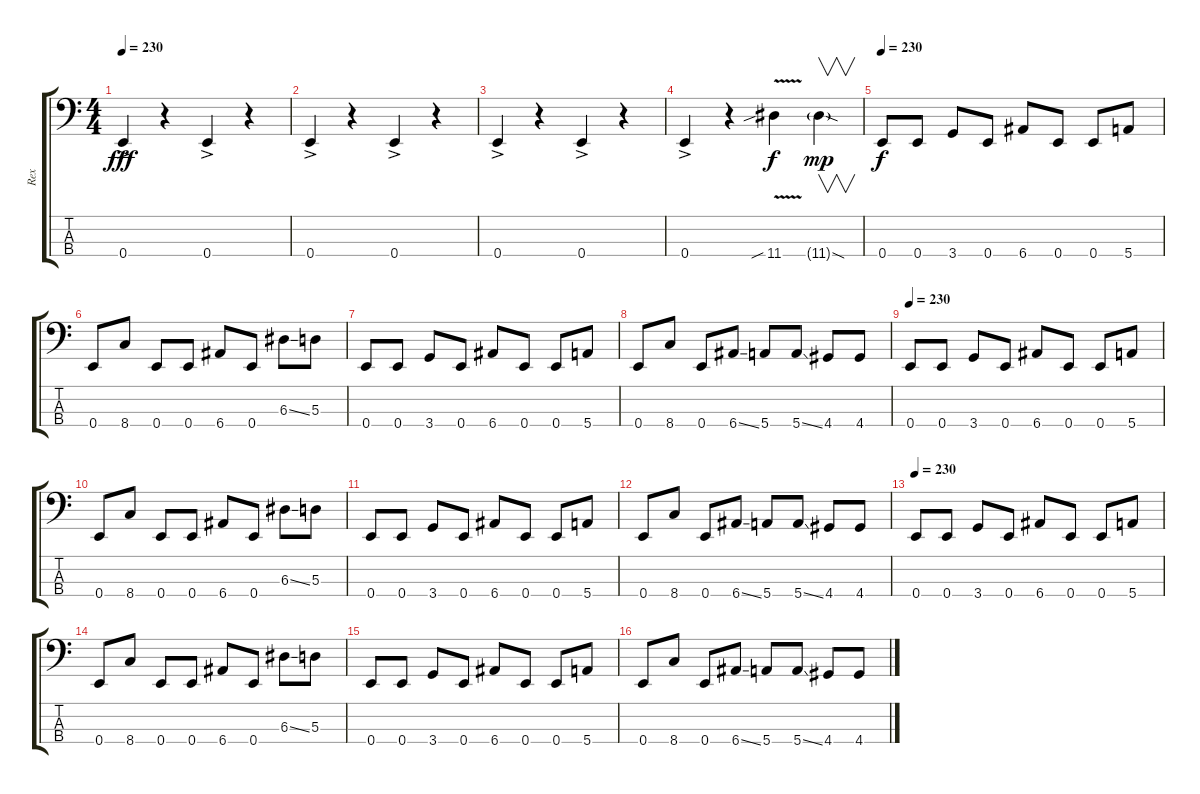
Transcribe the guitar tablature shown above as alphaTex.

\track ("Rex" "Rex") {instrument electricbassfinger}
\staff {score tabs}
\tuning (G2 D2 A1 E1) {hide}
\ts (4 4)
\tempo 230
\clef f4
\ks c
0.4{ac}.4{dy fff} r.4 0.4{ac}.4 r.4 |
0.4{ac}.4 r.4 0.4{ac}.4 r.4 |
0.4{ac}.4 r.4 0.4{ac}.4 r.4 |
0.4{ac}.4 r.4 11.4{v sib}.4{dy f} 11.4{sod g}.4{v dy mp} |
\tempo 230
0.4.8{dy f} 0.4.8 3.4.8 0.4.8 6.4.8 0.4.8 0.4.8 5.4.8 |
0.4.8 8.4.8 0.4.8 0.4.8 6.4.8 0.4.8 6.3{ss}.8 5.3.8 |
0.4.8 0.4.8 3.4.8 0.4.8 6.4.8 0.4.8 0.4.8 5.4.8 |
0.4.8 8.4.8 0.4.8 6.4{ss}.8 5.4.8 5.4{ss}.8 4.4.8 4.4.8 |
\tempo 230
0.4.8 0.4.8 3.4.8 0.4.8 6.4.8 0.4.8 0.4.8 5.4.8 |
0.4.8 8.4.8 0.4.8 0.4.8 6.4.8 0.4.8 6.3{ss}.8 5.3.8 |
0.4.8 0.4.8 3.4.8 0.4.8 6.4.8 0.4.8 0.4.8 5.4.8 |
0.4.8 8.4.8 0.4.8 6.4{ss}.8 5.4.8 5.4{ss}.8 4.4.8 4.4.8 |
\tempo 230
0.4.8 0.4.8 3.4.8 0.4.8 6.4.8 0.4.8 0.4.8 5.4.8 |
0.4.8 8.4.8 0.4.8 0.4.8 6.4.8 0.4.8 6.3{ss}.8 5.3.8 |
0.4.8 0.4.8 3.4.8 0.4.8 6.4.8 0.4.8 0.4.8 5.4.8 |
0.4.8 8.4.8 0.4.8 6.4{ss}.8 5.4.8 5.4{ss}.8 4.4.8 4.4.8
